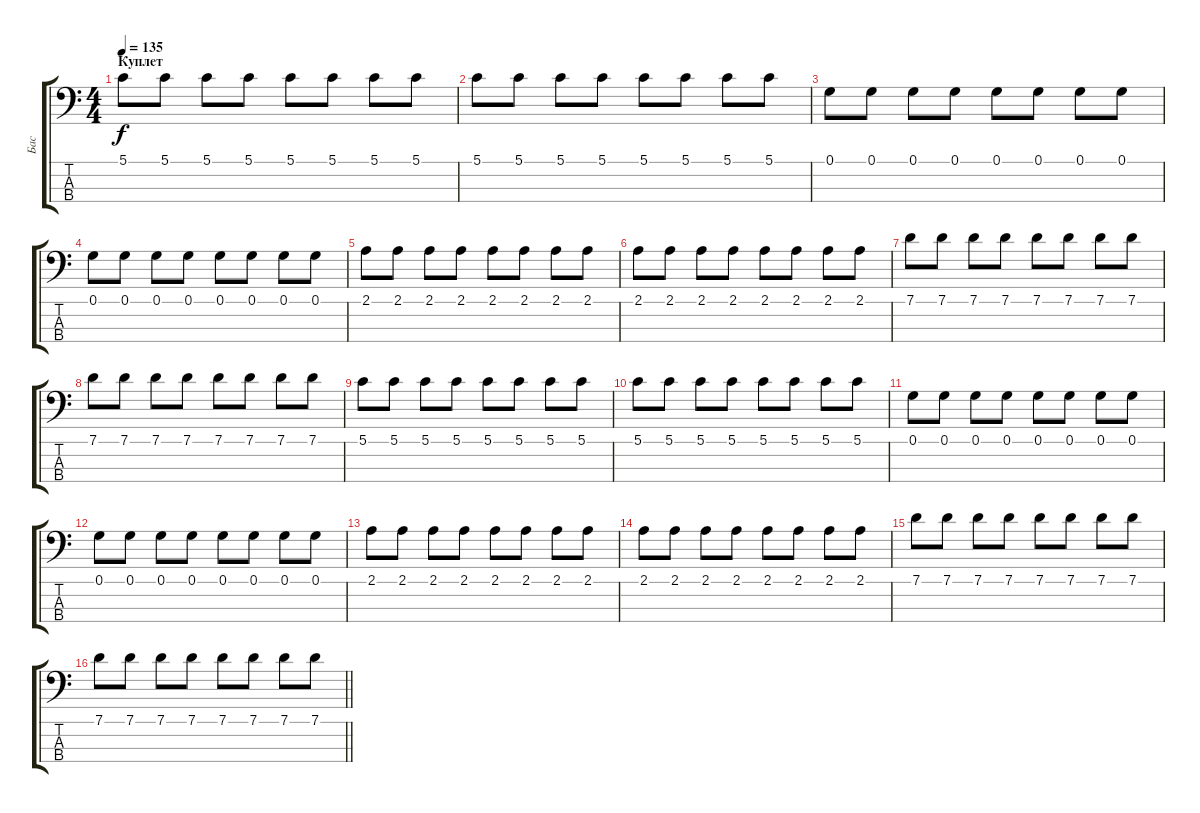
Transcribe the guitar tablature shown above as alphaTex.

\track ("Бас" "Бас") {instrument electricbassfinger}
\staff {score tabs}
\tuning (G2 D2 A1 E1) {hide}
\ts (4 4)
\section ("" "Куплет")
\tempo 135
\clef f4
\ks c
5.1.8{dy f} 5.1.8 5.1.8 5.1.8 5.1.8 5.1.8 5.1.8 5.1.8 |
5.1.8 5.1.8 5.1.8 5.1.8 5.1.8 5.1.8 5.1.8 5.1.8 |
0.1.8 0.1.8 0.1.8 0.1.8 0.1.8 0.1.8 0.1.8 0.1.8 |
0.1.8 0.1.8 0.1.8 0.1.8 0.1.8 0.1.8 0.1.8 0.1.8 |
2.1.8 2.1.8 2.1.8 2.1.8 2.1.8 2.1.8 2.1.8 2.1.8 |
2.1.8 2.1.8 2.1.8 2.1.8 2.1.8 2.1.8 2.1.8 2.1.8 |
7.1.8 7.1.8 7.1.8 7.1.8 7.1.8 7.1.8 7.1.8 7.1.8 |
7.1.8 7.1.8 7.1.8 7.1.8 7.1.8 7.1.8 7.1.8 7.1.8 |
5.1.8 5.1.8 5.1.8 5.1.8 5.1.8 5.1.8 5.1.8 5.1.8 |
5.1.8 5.1.8 5.1.8 5.1.8 5.1.8 5.1.8 5.1.8 5.1.8 |
0.1.8 0.1.8 0.1.8 0.1.8 0.1.8 0.1.8 0.1.8 0.1.8 |
0.1.8 0.1.8 0.1.8 0.1.8 0.1.8 0.1.8 0.1.8 0.1.8 |
2.1.8 2.1.8 2.1.8 2.1.8 2.1.8 2.1.8 2.1.8 2.1.8 |
2.1.8 2.1.8 2.1.8 2.1.8 2.1.8 2.1.8 2.1.8 2.1.8 |
7.1.8 7.1.8 7.1.8 7.1.8 7.1.8 7.1.8 7.1.8 7.1.8 |
\barLineRight lightlight
7.1.8 7.1.8 7.1.8 7.1.8 7.1.8 7.1.8 7.1.8 7.1.8
